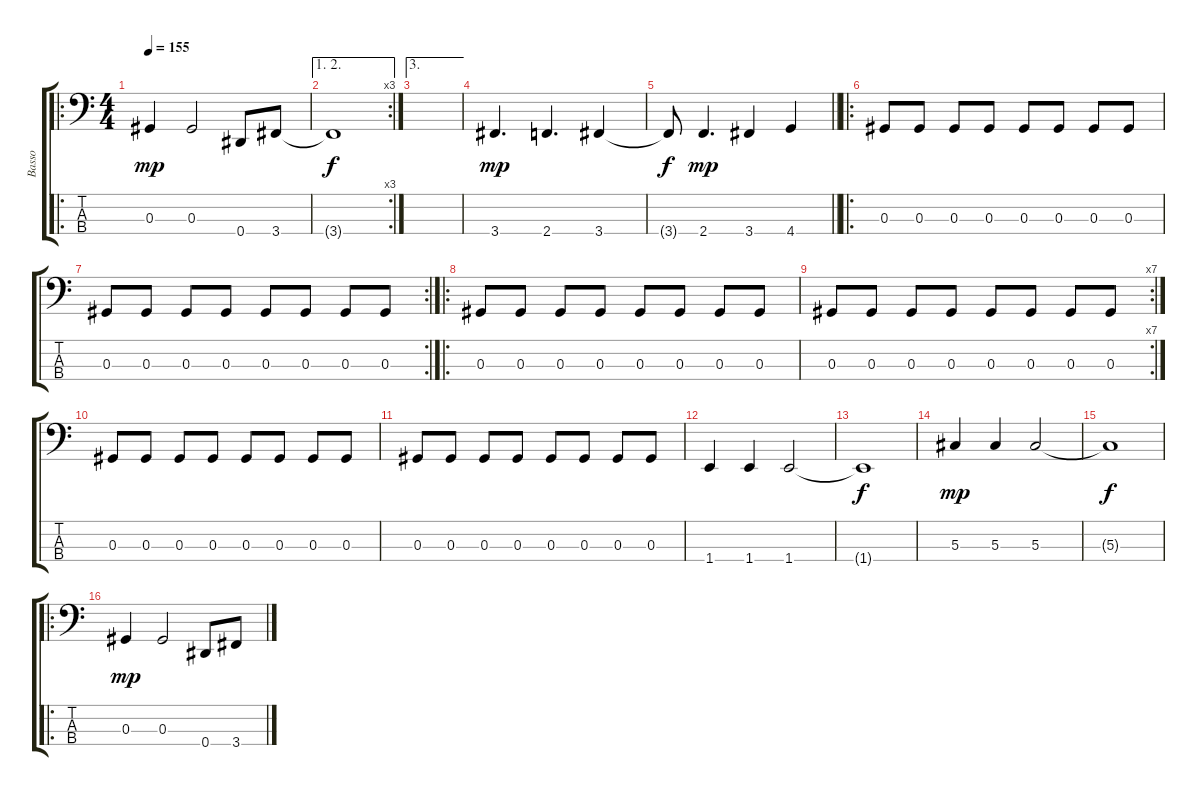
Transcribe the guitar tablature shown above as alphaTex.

\track ("Basso" "Basso") {instrument electricbasspick}
\staff {score tabs}
\tuning (Gb2 Db2 Ab1 Eb1) {hide}
\ro
\ts (4 4)
\tempo 155
\clef f4
\ks c
0.3.4{dy mp} 0.3.2 0.4.8 3.4.8 |
\ae (1 2)
\rc 3
3.4{t}.1{dy f} |
\ae 3
|
3.4.4{d dy mp} 2.4.4{d} 3.4.4 |
\barLineRight lightlight
3.4{t}.8{dy f} 2.4.4{d dy mp} 3.4.4 4.4.4 |
\ro
0.3.8 0.3.8 0.3.8 0.3.8 0.3.8 0.3.8 0.3.8 0.3.8 |
\rc 2
0.3.8 0.3.8 0.3.8 0.3.8 0.3.8 0.3.8 0.3.8 0.3.8 |
\ro
0.3.8 0.3.8 0.3.8 0.3.8 0.3.8 0.3.8 0.3.8 0.3.8 |
\rc 7
0.3.8 0.3.8 0.3.8 0.3.8 0.3.8 0.3.8 0.3.8 0.3.8 |
0.3.8 0.3.8 0.3.8 0.3.8 0.3.8 0.3.8 0.3.8 0.3.8 |
0.3.8 0.3.8 0.3.8 0.3.8 0.3.8 0.3.8 0.3.8 0.3.8 |
1.4.4 1.4.4 1.4.2 |
1.4{t}.1{dy f} |
5.3.4{dy mp} 5.3.4 5.3.2 |
5.3{t}.1{dy f} |
\ro
0.3.4{dy mp} 0.3.2 0.4.8 3.4.8
